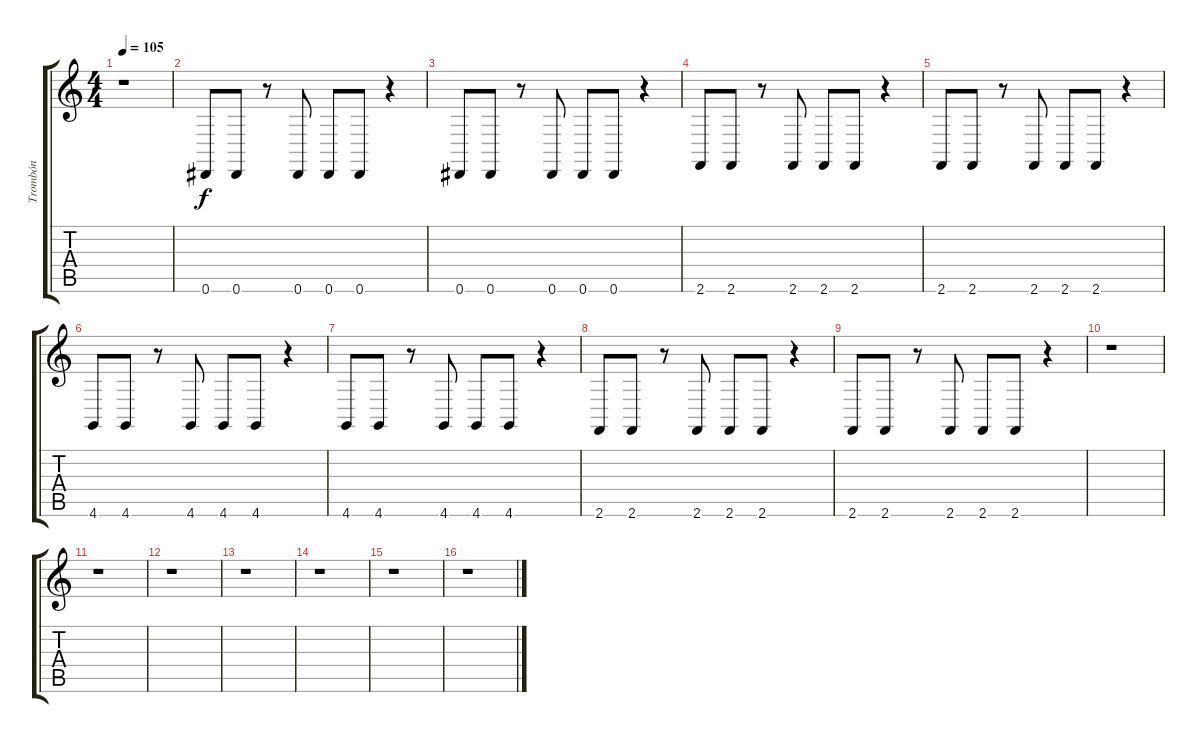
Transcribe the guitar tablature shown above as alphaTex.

\track ("Trombón" "Trombón") {instrument trombone}
\staff {score tabs}
\tuning (E4 B3 G3 D3 A2 Eb2) {hide}
\ts (4 4)
\tempo 105
\clef g2
\ks c
r.1{dy f} |
0.6.8{volume 10} 0.6.8 r.8 0.6.8 0.6.8 0.6.8 r.4 |
0.6.8 0.6.8 r.8 0.6.8 0.6.8 0.6.8 r.4 |
2.6.8{volume 7} 2.6.8 r.8 2.6.8 2.6.8 2.6.8 r.4 |
2.6.8 2.6.8 r.8 2.6.8 2.6.8 2.6.8 r.4 |
4.6.8 4.6.8 r.8 4.6.8 4.6.8 4.6.8 r.4 |
4.6.8 4.6.8 r.8 4.6.8 4.6.8 4.6.8 r.4 |
2.6.8 2.6.8 r.8 2.6.8 2.6.8 2.6.8 r.4 |
2.6.8 2.6.8 r.8 2.6.8 2.6.8 2.6.8 r.4 |
r.1 |
r.1 |
r.1 |
r.1 |
r.1 |
r.1 |
r.1
